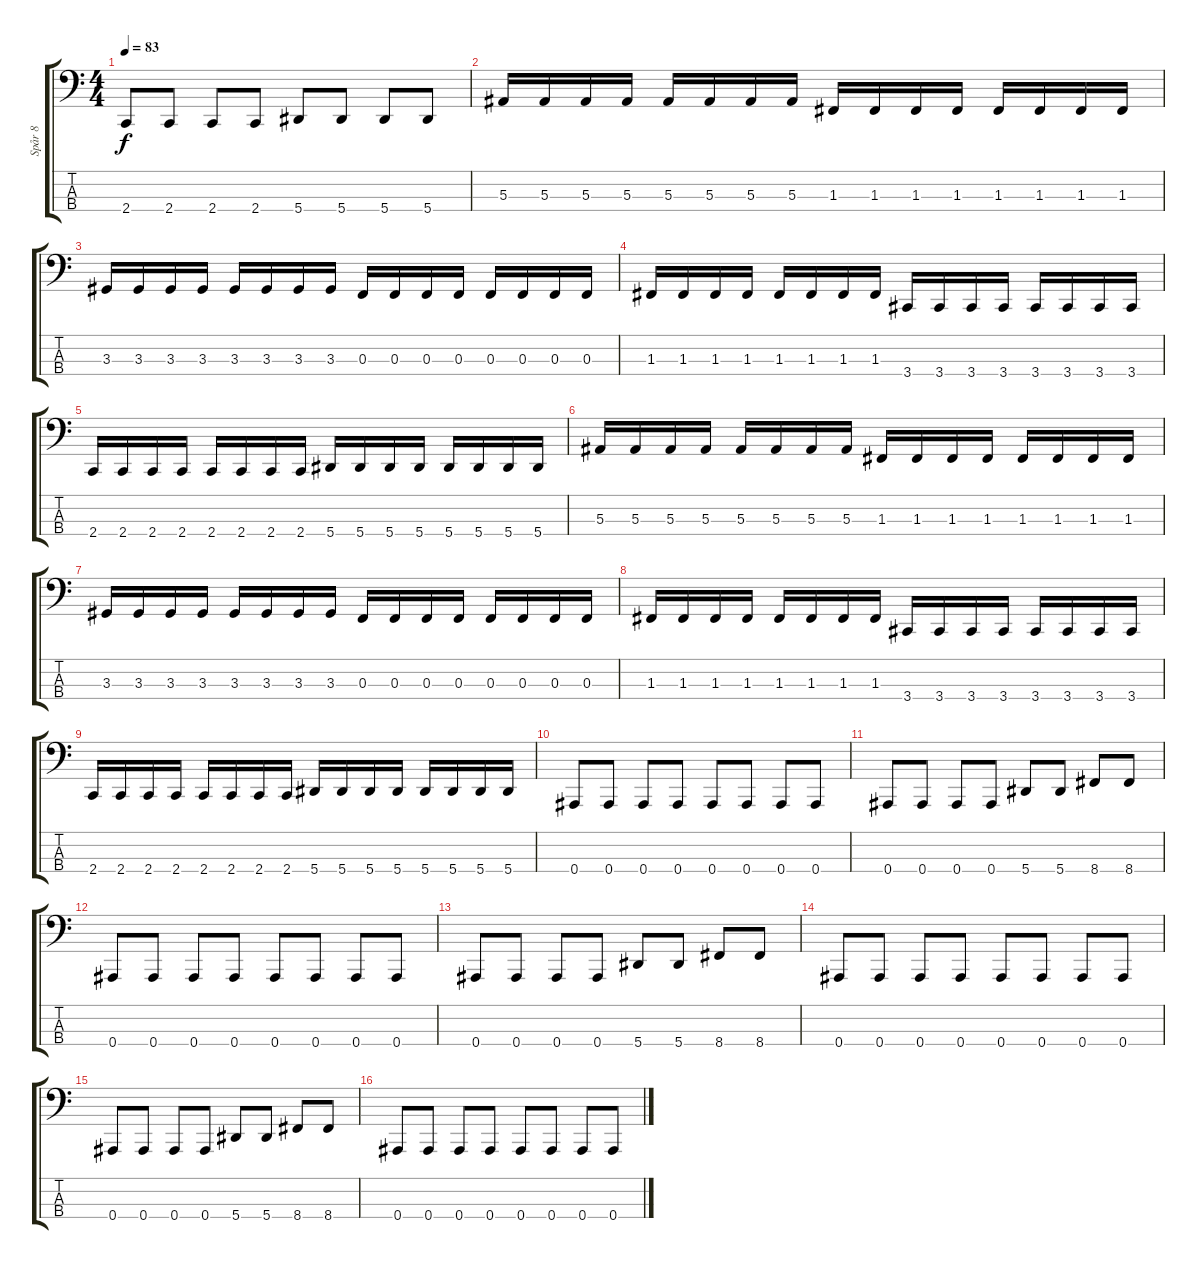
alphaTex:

\track ("Spår 8" "Spår 8") {instrument electricbassfinger}
\staff {score tabs}
\tuning (Eb2 Bb1 F1 Bb0) {hide}
\ts (4 4)
\tempo 83
\clef f4
\ks c
2.4.8{dy f} 2.4.8 2.4.8 2.4.8 5.4.8 5.4.8 5.4.8 5.4.8 |
5.3.16 5.3.16 5.3.16 5.3.16 5.3.16 5.3.16 5.3.16 5.3.16 1.3.16 1.3.16 1.3.16 1.3.16 1.3.16 1.3.16 1.3.16 1.3.16 |
3.3.16 3.3.16 3.3.16 3.3.16 3.3.16 3.3.16 3.3.16 3.3.16 0.3.16 0.3.16 0.3.16 0.3.16 0.3.16 0.3.16 0.3.16 0.3.16 |
1.3.16 1.3.16 1.3.16 1.3.16 1.3.16 1.3.16 1.3.16 1.3.16 3.4.16 3.4.16 3.4.16 3.4.16 3.4.16 3.4.16 3.4.16 3.4.16 |
2.4.16 2.4.16 2.4.16 2.4.16 2.4.16 2.4.16 2.4.16 2.4.16 5.4.16 5.4.16 5.4.16 5.4.16 5.4.16 5.4.16 5.4.16 5.4.16 |
5.3.16 5.3.16 5.3.16 5.3.16 5.3.16 5.3.16 5.3.16 5.3.16 1.3.16 1.3.16 1.3.16 1.3.16 1.3.16 1.3.16 1.3.16 1.3.16 |
3.3.16 3.3.16 3.3.16 3.3.16 3.3.16 3.3.16 3.3.16 3.3.16 0.3.16 0.3.16 0.3.16 0.3.16 0.3.16 0.3.16 0.3.16 0.3.16 |
1.3.16 1.3.16 1.3.16 1.3.16 1.3.16 1.3.16 1.3.16 1.3.16 3.4.16 3.4.16 3.4.16 3.4.16 3.4.16 3.4.16 3.4.16 3.4.16 |
2.4.16 2.4.16 2.4.16 2.4.16 2.4.16 2.4.16 2.4.16 2.4.16 5.4.16 5.4.16 5.4.16 5.4.16 5.4.16 5.4.16 5.4.16 5.4.16 |
0.4.8 0.4.8 0.4.8 0.4.8 0.4.8 0.4.8 0.4.8 0.4.8 |
0.4.8 0.4.8 0.4.8 0.4.8 5.4.8 5.4.8 8.4.8 8.4.8 |
0.4.8 0.4.8 0.4.8 0.4.8 0.4.8 0.4.8 0.4.8 0.4.8 |
0.4.8 0.4.8 0.4.8 0.4.8 5.4.8 5.4.8 8.4.8 8.4.8 |
0.4.8 0.4.8 0.4.8 0.4.8 0.4.8 0.4.8 0.4.8 0.4.8 |
0.4.8 0.4.8 0.4.8 0.4.8 5.4.8 5.4.8 8.4.8 8.4.8 |
0.4.8 0.4.8 0.4.8 0.4.8 0.4.8 0.4.8 0.4.8 0.4.8
